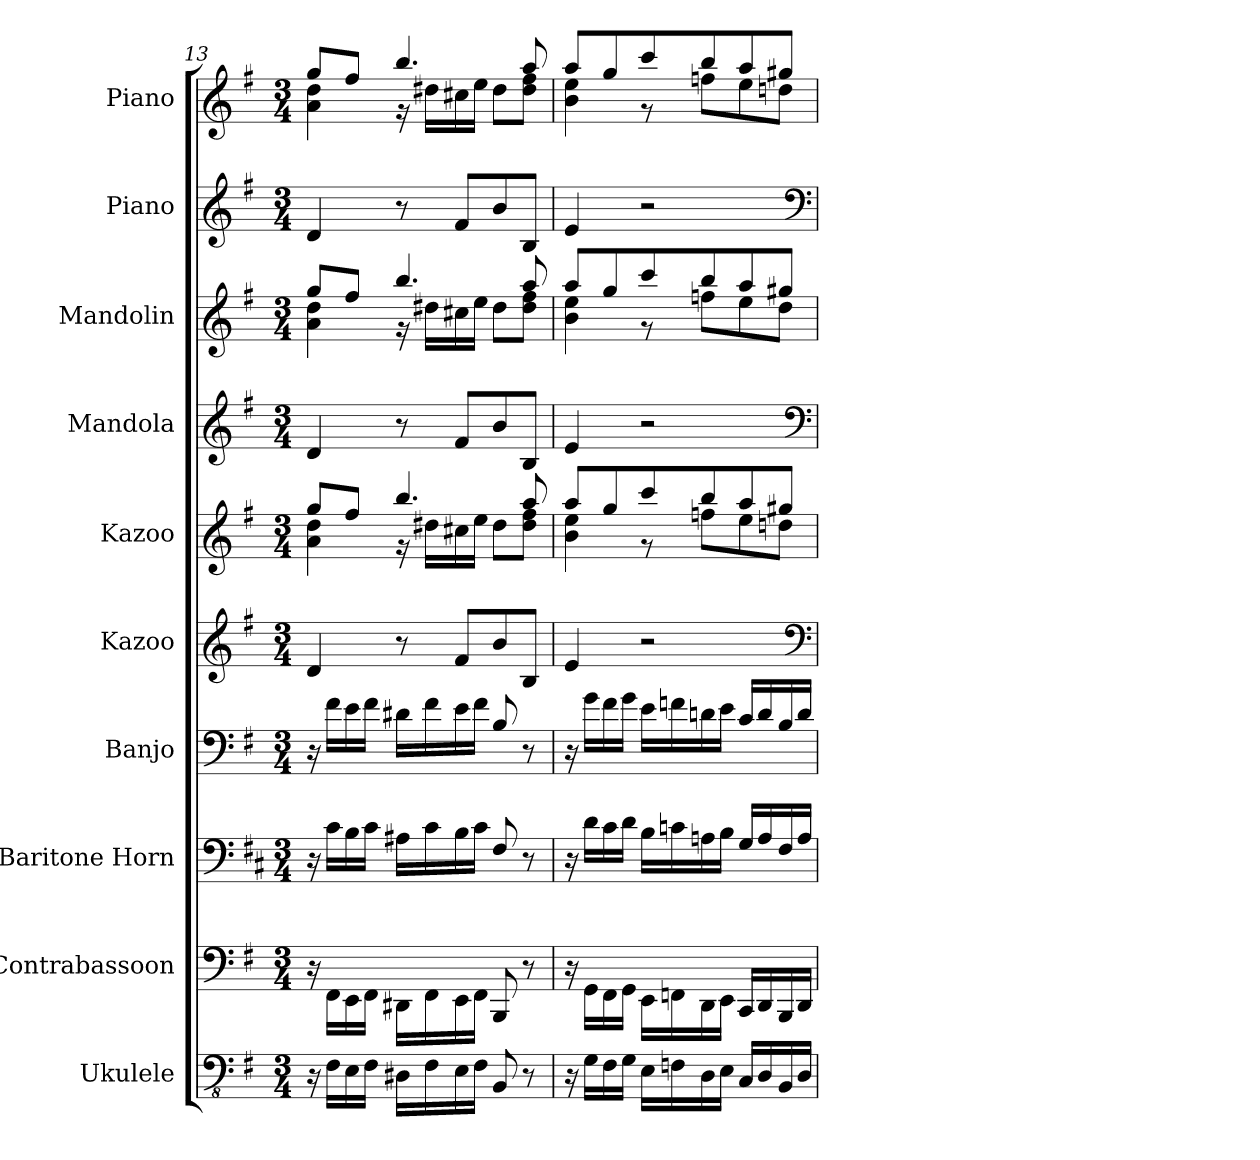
**kern	**kern	**kern	**kern	**kern	**kern	**kern	**kern	**kern	**kern
*part10	*part9	*part8	*part7	*part6	*part5	*part4	*part3	*part2	*part1
*staff10	*staff9	*staff8	*staff7	*staff6	*staff5	*staff4	*staff3	*staff2	*staff1
*I"Ukulele	*I"Contrabassoon	*I"Baritone Horn	*I"Banjo	*I"Kazoo	*I"Kazoo	*I"Mandola	*I"Mandolin	*I"Piano	*I"Piano
*I'Uk.	*I'Cbsn.	*I'Bar. Hn.	*I'Bj.	*I'Kaz.	*I'Kaz.	*I'Mda.	*I'Mdn.	*I'Pno.	*I'Pno.
*clefFv4	*clefF4	*clefF4	*clefF4	*clefG2	*clefG2	*clefG2	*	*clefG2	*clefG2
*	*ITrd7c12	*ITrd4c7	*ITrd7c12	*	*	*	*	*	*
*k[f#]	*k[f#]	*k[f#]	*k[f#]	*k[f#]	*k[f#]	*k[f#]	*k[f#]	*k[f#]	*k[f#]
*G:	*G:	*G:	*G:	*G:	*G:	*G:	*G:	*G:	*G:
*M3/4	*M3/4	*M3/4	*M3/4	*M3/4	*M3/4	*M3/4	*M3/4	*M3/4	*M3/4
=13	=13	=13	=13	=13	=13	=13	=13	=13	=13
*	*	*	*	*	*^	*	*^	*	*^
16r	16r	16r	16r	4d/	8gg/L	4a\ 4dd\	4d/	8gg/L	4a\ 4dd\	4d/	8gg/L	4a\ 4dd\
16FF#\LL	16FFF#\LL	16F#\LL	16F#\LL	.	.	.	.	.	.	.	.	.
16EE\	16EEE\	16E\	16E\	.	8ff#/J	.	.	8ff#/J	.	.	8ff#/J	.
16FF#\JJ	16FFF#\JJ	16F#\JJ	16F#\JJ	.	.	.	.	.	.	.	.	.
16DD#X\LL	16DDD#X\LL	16D#X\LL	16D#X\LL	8r	4.bb/	16r	8r	4.bb/	16r	8r	4.bb/	16r
16FF#\	16FFF#\	16F#\	16F#\	.	.	16dd#X\LL	.	.	16dd#X\LL	.	.	16dd#X\LL
16EE\	16EEE\	16E\	16E\	8f#/L	.	16cc#X\	8f#/L	.	16cc#X\	8f#/L	.	16cc#X\
16FF#\JJ	16FFF#\JJ	16F#\JJ	16F#\JJ	.	.	16ee\JJ	.	.	16ee\JJ	.	.	16ee\JJ
8BBB/	8BBBB/	8BB/	8BB/	8b/	.	8dd#\L	8b/	.	8dd#\L	8b/	.	8dd#\L
8r	8r	8r	8r	8B/J	8aa/	8dd#\ 8ff#\J	8B/J	8aa/	8dd#\ 8ff#\J	8B/J	8aa/	8dd#\ 8ff#\J
!!LO:LB:g=z	!!
=14	=14	=14	=14	=14	=14	=14	=14	=14	=14	=14	=14	=14
16r	16r	16r	16r	4e/	8aa/L	4b\ 4ee\	4e/	8aa/L	4b\ 4ee\	4e/	8aa/L	4b\ 4ee\
16GG\LL	16GGG\LL	16G\LL	16G\LL	.	.	.	.	.	.	.	.	.
16FF#\	16FFF#\	16F#\	16F#\	.	8gg/	.	.	8gg/	.	.	8gg/	.
16GG\JJ	16GGG\JJ	16G\JJ	16G\JJ	.	.	.	.	.	.	.	.	.
16EE\LL	16EEE\LL	16E\LL	16E\LL	2r	8ccc/	8r	2r	8ccc/	8r	2r	8ccc/	8r
16FFn\	16FFFn\	16Fn\	16Fn\	.	.	.	.	.	.	.	.	.
16DD\	16DDD\	16Dn\	16Dn\	.	8bb/	8ffn\L	.	8bb/	8ffn\L	.	8bb/	8ffn\L
16EE\JJ	16EEE\JJ	16E\JJ	16E\JJ	.	.	.	.	.	.	.	.	.
16CC/LL	16CCC/LL	16C/LL	16C/LL	.	8aa/	8ee\	.	8aa/	8ee\	.	8aa/	8ee\
16DD/	16DDD/	16D/	16D/	.	.	.	.	.	.	.	.	.
16BBB/	16BBBB/	16BB/	16BB/	.	8gg#X/J	8ddn\J	.	8gg#X/J	8dd\J	.	8gg#X/J	8ddn\J
16DD/JJ	16DDD/JJ	16D/JJ	16D/JJ	.	.	.	.	.	.	.	.	.
*	*	*	*	*	*v	*v	*	*v	*v	*	*v	*v
*	*	*	*	*clefF4	*	*clefF4	*	*clefF4	*
=	=	=	=	=	=	=	=	=	=
*-	*-	*-	*-	*-	*-	*-	*-	*-	*-
